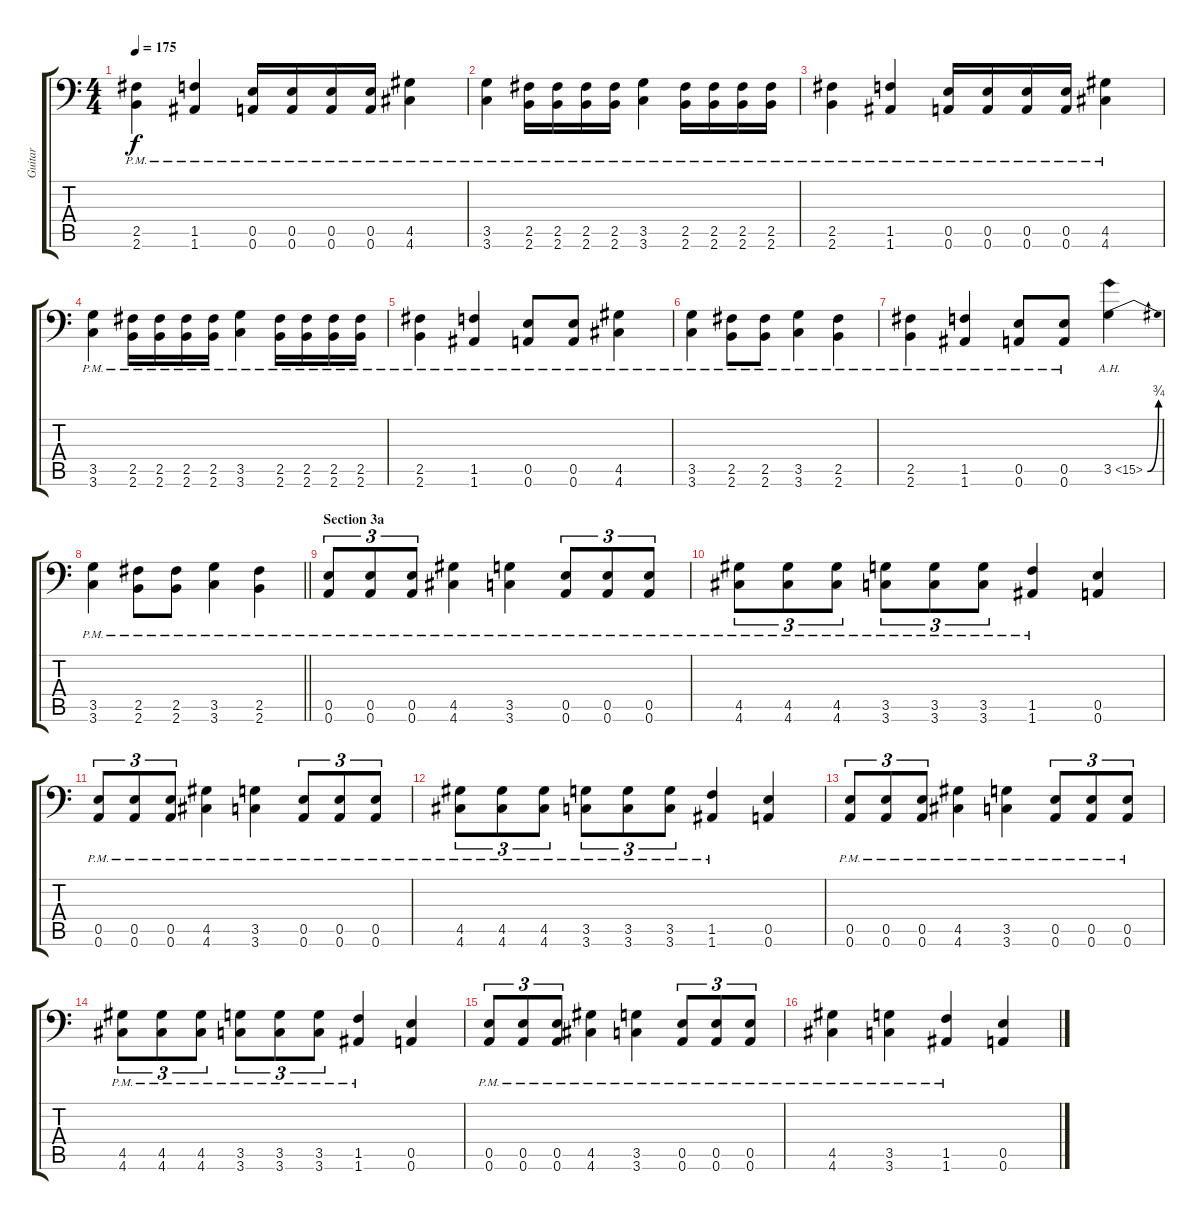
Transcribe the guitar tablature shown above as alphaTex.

\track ("Guitar" "Guitar") {instrument distortionguitar}
\staff {score tabs}
\tuning (B3 Gb3 D3 A2 E2 A1) {hide}
\ts (4 4)
\tempo 175
\clef f4
\ks c
(2.5{pm} 2.6{pm}).4{dy f} (1.5{pm} 1.6{pm}).4 (0.5{pm} 0.6{pm}).16 (0.5{pm} 0.6{pm}).16 (0.5{pm} 0.6{pm}).16 (0.5{pm} 0.6{pm}).16 (4.5{pm} 4.6{pm}).4 |
(3.5{pm} 3.6{pm}).4 (2.5{pm} 2.6{pm}).16 (2.5{pm} 2.6{pm}).16 (2.5{pm} 2.6{pm}).16 (2.5{pm} 2.6{pm}).16 (3.5{pm} 3.6{pm}).4 (2.5{pm} 2.6{pm}).16 (2.5{pm} 2.6{pm}).16 (2.5{pm} 2.6{pm}).16 (2.5{pm} 2.6{pm}).16 |
(2.5{pm} 2.6{pm}).4 (1.5{pm} 1.6{pm}).4 (0.5{pm} 0.6{pm}).16 (0.5{pm} 0.6{pm}).16 (0.5{pm} 0.6{pm}).16 (0.5{pm} 0.6{pm}).16 (4.5{pm} 4.6{pm}).4 |
(3.5{pm} 3.6{pm}).4 (2.5{pm} 2.6{pm}).16 (2.5{pm} 2.6{pm}).16 (2.5{pm} 2.6{pm}).16 (2.5{pm} 2.6{pm}).16 (3.5{pm} 3.6{pm}).4 (2.5{pm} 2.6{pm}).16 (2.5{pm} 2.6{pm}).16 (2.5{pm} 2.6{pm}).16 (2.5{pm} 2.6{pm}).16 |
(2.5{pm} 2.6{pm}).4 (1.5{pm} 1.6{pm}).4 (0.5{pm} 0.6{pm}).8 (0.5{pm} 0.6{pm}).8 (4.5{pm} 4.6{pm}).4 |
(3.5{pm} 3.6{pm}).4 (2.5{pm} 2.6{pm}).8 (2.5{pm} 2.6{pm}).8 (3.5{pm} 3.6{pm}).4 (2.5{pm} 2.6{pm}).4 |
(2.5{pm} 2.6{pm}).4 (1.5{pm} 1.6{pm}).4 (0.5{pm} 0.6{pm}).8 (0.5{pm} 0.6{pm}).8 3.5{be (bend 0 0 60 3) ah 12}.4 |
\barLineRight lightlight
(3.5{pm} 3.6{pm}).4 (2.5{pm} 2.6{pm}).8 (2.5{pm} 2.6{pm}).8 (3.5{pm} 3.6{pm}).4 (2.5{pm} 2.6{pm}).4 |
\section ("" "Section 3a")
(0.5{pm} 0.6{pm}).8{tu (3 2)} (0.5{pm} 0.6{pm}).8{tu (3 2)} (0.5{pm} 0.6{pm}).8{tu (3 2)} (4.5{pm} 4.6{pm}).4 (3.5{pm} 3.6{pm}).4 (0.5{pm} 0.6{pm}).8{tu (3 2)} (0.5{pm} 0.6{pm}).8{tu (3 2)} (0.5{pm} 0.6{pm}).8{tu (3 2)} |
(4.5{pm} 4.6{pm}).8{tu (3 2)} (4.5{pm} 4.6{pm}).8{tu (3 2)} (4.5{pm} 4.6{pm}).8{tu (3 2)} (3.5{pm} 3.6{pm}).8{tu (3 2)} (3.5{pm} 3.6{pm}).8{tu (3 2)} (3.5{pm} 3.6{pm}).8{tu (3 2)} (1.5{pm} 1.6{pm}).4 (0.5 0.6).4 |
(0.5{pm} 0.6{pm}).8{tu (3 2)} (0.5{pm} 0.6{pm}).8{tu (3 2)} (0.5{pm} 0.6{pm}).8{tu (3 2)} (4.5{pm} 4.6{pm}).4 (3.5{pm} 3.6{pm}).4 (0.5{pm} 0.6{pm}).8{tu (3 2)} (0.5{pm} 0.6{pm}).8{tu (3 2)} (0.5{pm} 0.6{pm}).8{tu (3 2)} |
(4.5{pm} 4.6{pm}).8{tu (3 2)} (4.5{pm} 4.6{pm}).8{tu (3 2)} (4.5{pm} 4.6{pm}).8{tu (3 2)} (3.5{pm} 3.6{pm}).8{tu (3 2)} (3.5{pm} 3.6{pm}).8{tu (3 2)} (3.5{pm} 3.6{pm}).8{tu (3 2)} (1.5{pm} 1.6{pm}).4 (0.5 0.6).4 |
(0.5{pm} 0.6{pm}).8{tu (3 2)} (0.5{pm} 0.6{pm}).8{tu (3 2)} (0.5{pm} 0.6{pm}).8{tu (3 2)} (4.5{pm} 4.6{pm}).4 (3.5{pm} 3.6{pm}).4 (0.5{pm} 0.6{pm}).8{tu (3 2)} (0.5{pm} 0.6{pm}).8{tu (3 2)} (0.5{pm} 0.6{pm}).8{tu (3 2)} |
(4.5{pm} 4.6{pm}).8{tu (3 2)} (4.5{pm} 4.6{pm}).8{tu (3 2)} (4.5{pm} 4.6{pm}).8{tu (3 2)} (3.5{pm} 3.6{pm}).8{tu (3 2)} (3.5{pm} 3.6{pm}).8{tu (3 2)} (3.5{pm} 3.6{pm}).8{tu (3 2)} (1.5{pm} 1.6{pm}).4 (0.5 0.6).4 |
(0.5{pm} 0.6{pm}).8{tu (3 2)} (0.5{pm} 0.6{pm}).8{tu (3 2)} (0.5{pm} 0.6{pm}).8{tu (3 2)} (4.5{pm} 4.6{pm}).4 (3.5{pm} 3.6{pm}).4 (0.5{pm} 0.6{pm}).8{tu (3 2)} (0.5{pm} 0.6{pm}).8{tu (3 2)} (0.5{pm} 0.6{pm}).8{tu (3 2)} |
(4.5{pm} 4.6{pm}).4 (3.5{pm} 3.6{pm}).4 (1.5{pm} 1.6{pm}).4 (0.5 0.6).4
